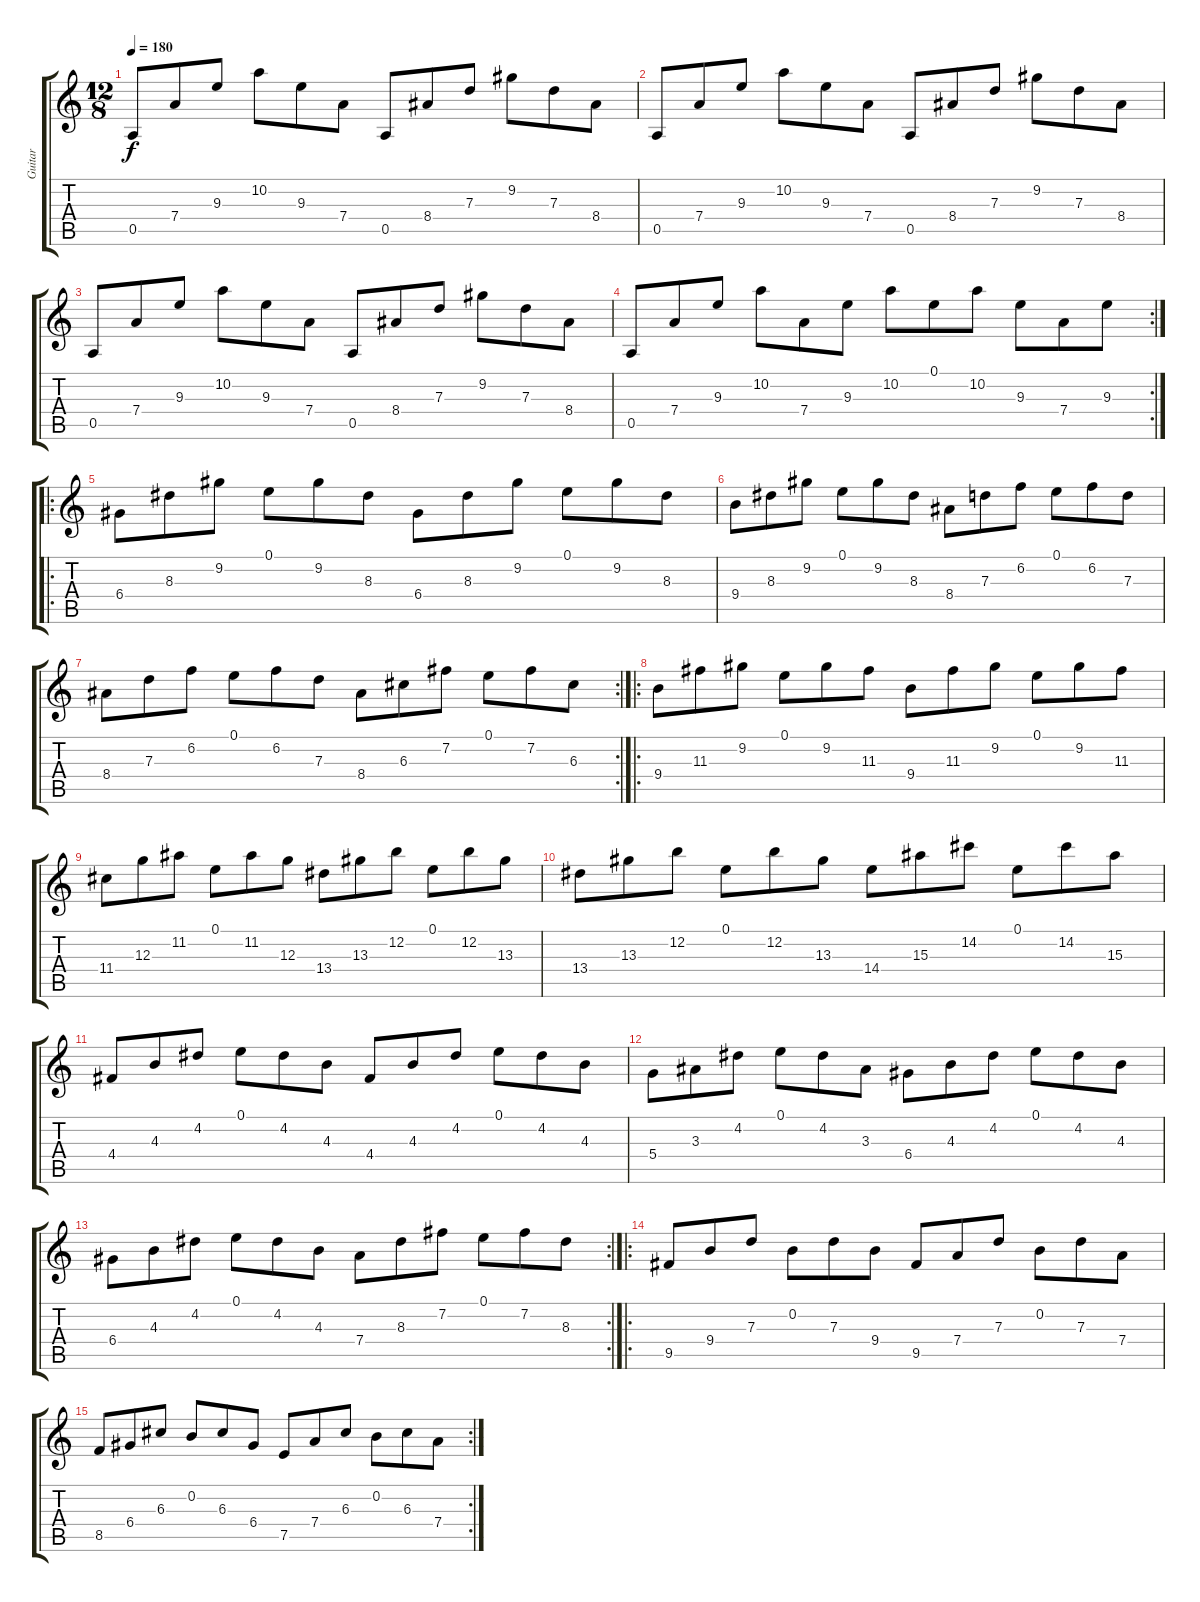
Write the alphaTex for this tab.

\track ("Guitar" "Guitar") {instrument acousticguitarsteel}
\staff {score tabs}
\tuning (E4 B3 G3 D3 A2 E2) {hide}
\ts (12 8)
\tempo 180
\clef g2
\ks c
0.5.8{dy f instrument acousticguitarsteel} 7.4.8 9.3.8 10.2.8 9.3.8 7.4.8 0.5.8 8.4.8 7.3.8 9.2.8 7.3.8 8.4.8 |
0.5.8 7.4.8 9.3.8 10.2.8 9.3.8 7.4.8 0.5.8 8.4.8 7.3.8 9.2.8 7.3.8 8.4.8 |
0.5.8 7.4.8 9.3.8 10.2.8 9.3.8 7.4.8 0.5.8 8.4.8 7.3.8 9.2.8 7.3.8 8.4.8 |
\rc 2
0.5.8 7.4.8 9.3.8 10.2.8 7.4.8 9.3.8 10.2.8 0.1.8 10.2.8 9.3.8 7.4.8 9.3.8 |
\ro
6.4.8 8.3.8 9.2.8 0.1.8 9.2.8 8.3.8 6.4.8 8.3.8 9.2.8 0.1.8 9.2.8 8.3.8 |
9.4.8 8.3.8 9.2.8 0.1.8 9.2.8 8.3.8 8.4.8 7.3.8 6.2.8 0.1.8 6.2.8 7.3.8 |
\rc 2
8.4.8 7.3.8 6.2.8 0.1.8 6.2.8 7.3.8 8.4.8 6.3.8 7.2.8 0.1.8 7.2.8 6.3.8 |
\ro
9.4.8 11.3.8 9.2.8 0.1.8 9.2.8 11.3.8 9.4.8 11.3.8 9.2.8 0.1.8 9.2.8 11.3.8 |
11.4.8 12.3.8 11.2.8 0.1.8 11.2.8 12.3.8 13.4.8 13.3.8 12.2.8 0.1.8 12.2.8 13.3.8 |
13.4.8 13.3.8 12.2.8 0.1.8 12.2.8 13.3.8 14.4.8 15.3.8 14.2.8 0.1.8 14.2.8 15.3.8 |
4.4.8 4.3.8 4.2.8 0.1.8 4.2.8 4.3.8 4.4.8 4.3.8 4.2.8 0.1.8 4.2.8 4.3.8 |
5.4.8 3.3.8 4.2.8 0.1.8 4.2.8 3.3.8 6.4.8 4.3.8 4.2.8 0.1.8 4.2.8 4.3.8 |
\rc 2
6.4.8 4.3.8 4.2.8 0.1.8 4.2.8 4.3.8 7.4.8 8.3.8 7.2.8 0.1.8 7.2.8 8.3.8 |
\ro
9.5.8 9.4.8 7.3.8 0.2.8 7.3.8 9.4.8 9.5.8 7.4.8 7.3.8 0.2.8 7.3.8 7.4.8 |
\rc 2
8.5.8 6.4.8 6.3.8 0.2.8 6.3.8 6.4.8 7.5.8 7.4.8 6.3.8 0.2.8 6.3.8 7.4.8
